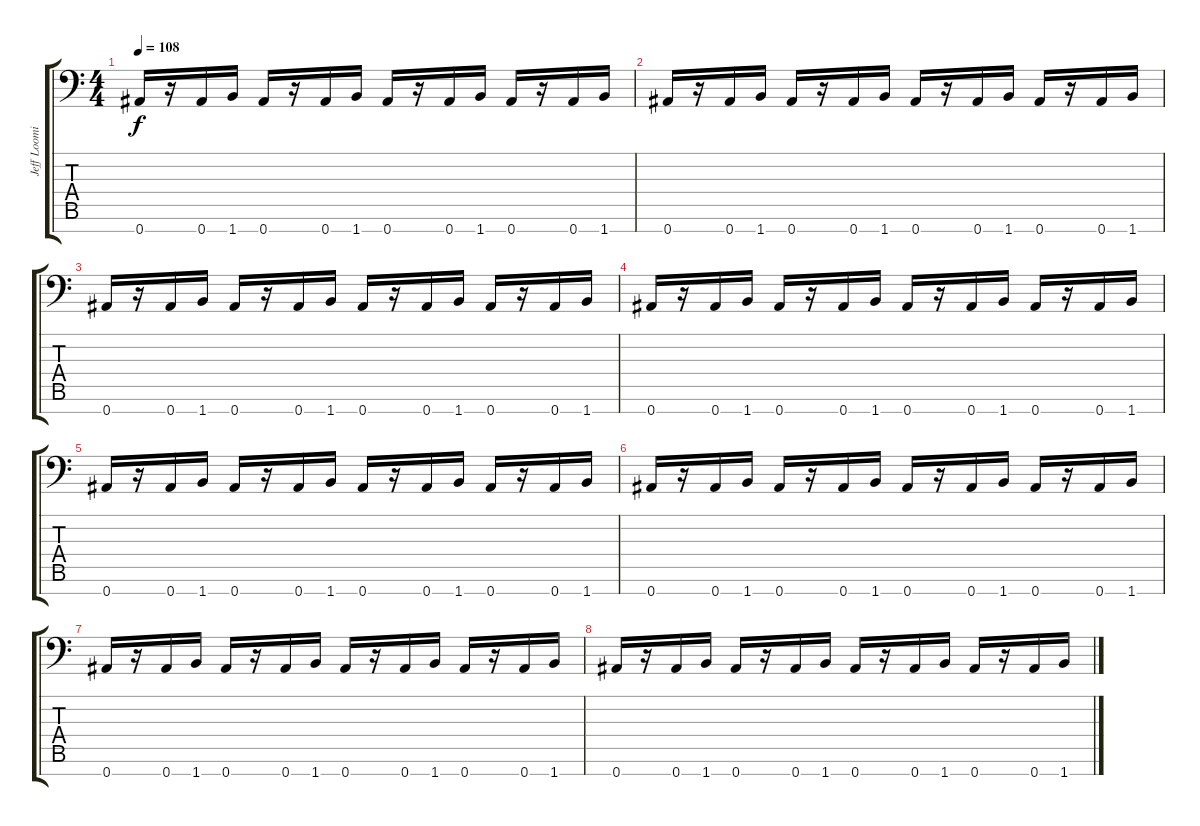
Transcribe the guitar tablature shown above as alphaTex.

\track ("Jeff Loomis Rhythm" "Jeff Loomi") {instrument distortionguitar}
\staff {score tabs}
\tuning (Eb4 Bb3 Gb3 Db3 Ab2 Eb2 Bb1) {hide}
\ts (4 4)
\tempo 108
\clef f4
\ks c
0.7.16{dy f} r.16 0.7.16 1.7.16 0.7.16 r.16 0.7.16 1.7.16 0.7.16 r.16 0.7.16 1.7.16 0.7.16 r.16 0.7.16 1.7.16 |
0.7.16 r.16 0.7.16 1.7.16 0.7.16 r.16 0.7.16 1.7.16 0.7.16 r.16 0.7.16 1.7.16 0.7.16 r.16 0.7.16 1.7.16 |
0.7.16 r.16 0.7.16 1.7.16 0.7.16 r.16 0.7.16 1.7.16 0.7.16 r.16 0.7.16 1.7.16 0.7.16 r.16 0.7.16 1.7.16 |
0.7.16 r.16 0.7.16 1.7.16 0.7.16 r.16 0.7.16 1.7.16 0.7.16 r.16 0.7.16 1.7.16 0.7.16 r.16 0.7.16 1.7.16 |
0.7.16 r.16 0.7.16 1.7.16 0.7.16 r.16 0.7.16 1.7.16 0.7.16 r.16 0.7.16 1.7.16 0.7.16 r.16 0.7.16 1.7.16 |
0.7.16 r.16 0.7.16 1.7.16 0.7.16 r.16 0.7.16 1.7.16 0.7.16 r.16 0.7.16 1.7.16 0.7.16 r.16 0.7.16 1.7.16 |
0.7.16 r.16 0.7.16 1.7.16 0.7.16 r.16 0.7.16 1.7.16 0.7.16 r.16 0.7.16 1.7.16 0.7.16 r.16 0.7.16 1.7.16 |
0.7.16 r.16 0.7.16 1.7.16 0.7.16 r.16 0.7.16 1.7.16 0.7.16 r.16 0.7.16 1.7.16 0.7.16 r.16 0.7.16 1.7.16
